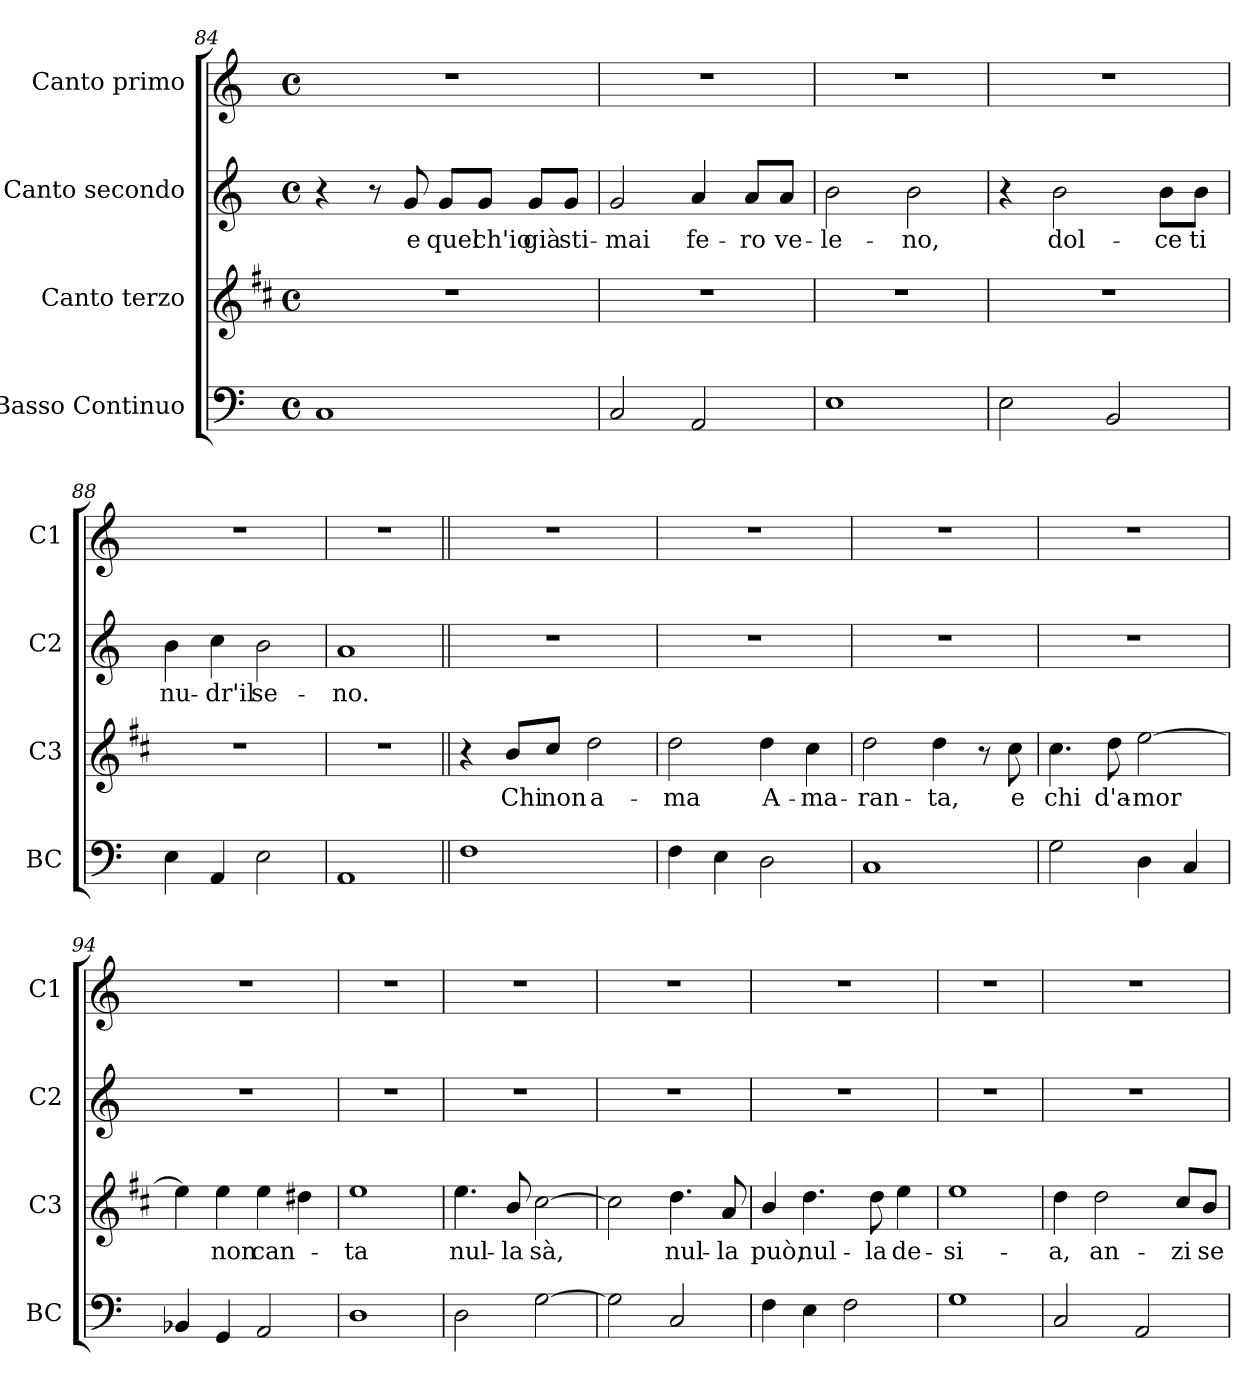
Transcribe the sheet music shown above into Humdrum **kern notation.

**kern	**kern	**text	**text	**text	**kern	**text	**kern
*part4	*part3	*part3	*part3	*part3	*part2	*part2	*part1
*staff4	*staff3	*staff3	*staff3	*staff3	*staff2	*staff2	*staff1
*I"Basso Continuo	*I"Canto terzo	*	*	*	*I"Canto secondo	*	*I"Canto primo
*I'BC	*I'C3	*	*	*	*I'C2	*	*I'C1
!!LO:LB:g=z
*clefF4	*clefG2	*	*	*	*clefG2	*	*clefG2
*	*ITrd1c2	*	*	*	*	*	*
*k[]	*k[]	*	*	*	*k[]	*	*k[]
*C:	*C:	*	*	*	*C:	*	*C:
*M4/4	*M4/4	*	*	*	*M4/4	*	*M4/4
*met(c)	*met(c)	*	*	*	*met(c)	*	*met(c)
=84	=84	=84	=84	=84	=84	=84	=84
1C	1r	.	.	.	4r	.	1r
.	.	.	.	.	8r	.	.
!	!	!	!	!	!	!LO:LY:b	!
.	.	.	.	.	8g/	e	.
!	!	!	!	!	!	!LO:LY:b	!
.	.	.	.	.	8g/L	quel	.
!	!	!	!	!	!	!LO:LY:b	!
.	.	.	.	.	8g/J	ch'io	.
!	!	!	!	!	!	!LO:LY:b	!
.	.	.	.	.	8g/L	già	.
!	!	!	!	!	!	!LO:LY:b	!
.	.	.	.	.	8g/J	sti-	.
=85	=85	=85	=85	=85	=85	=85	=85
!	!	!	!	!	!	!LO:LY:b	!
2C/	1r	.	.	.	2g/	-mai	1r
!	!	!	!	!	!	!LO:LY:b	!
2AA/	.	.	.	.	4a/	fe-	.
!	!	!	!	!	!	!LO:LY:b	!
.	.	.	.	.	8a/L	-ro	.
!	!	!	!	!	!	!LO:LY:b	!
.	.	.	.	.	8a/J	ve-	.
=86	=86	=86	=86	=86	=86	=86	=86
!	!	!	!	!	!	!LO:LY:b	!
1E	1r	.	.	.	2b\	-le-	1r
!	!	!	!	!	!	!LO:LY:b	!
.	.	.	.	.	2b\	-no,	.
=87	=87	=87	=87	=87	=87	=87	=87
2E\	1r	.	.	.	4r	.	1r
!	!	!	!	!	!	!LO:LY:b	!
.	.	.	.	.	2b\	dol-	.
2BB/	.	.	.	.	.	.	.
!	!	!	!	!	!	!LO:LY:b	!
.	.	.	.	.	8b\L	-ce	.
!	!	!	!	!	!	!LO:LY:b	!
.	.	.	.	.	8b\J	ti	.
=88	=88	=88	=88	=88	=88	=88	=88
!	!	!	!	!	!	!LO:LY:b	!
4E\	1r	.	.	.	4b\	nu-	1r
!	!	!	!	!	!	!LO:LY:b	!
4AA/	.	.	.	.	4cc\	-dr'il	.
!	!	!	!	!	!	!LO:LY:b	!
2E\	.	.	.	.	2b\	se-	.
=89	=89	=89	=89	=89	=89	=89	=89
!	!	!	!	!	!	!LO:LY:b	!
1AA	1r	.	.	.	1a	-no.	1r
!!LO:LB:g=z
=90||	=90||	=90||	=90||	=90||	=90||	=90||	=90||
!	!	!	!	!LO:LY:a	!	!	!
1F	4r	.	.	Armilla	1r	.	1r
!	!	!LO:LY:b	!	!	!	!	!
.	8a/L	Chi	.	.	.	.	.
!	!	!LO:LY:b	!	!	!	!	!
.	8b/J	non	.	.	.	.	.
!	!	!LO:LY:b	!	!	!	!	!
.	2cc\	a-	.	.	.	.	.
=91	=91	=91	=91	=91	=91	=91	=91
!	!	!LO:LY:b	!	!	!	!	!
4F\	2cc\	-ma	.	.	1r	.	1r
4E\	.	.	.	.	.	.	.
!	!	!LO:LY:b	!	!	!	!	!
2D\	4cc\	A-	.	.	.	.	.
!	!	!LO:LY:b	!	!	!	!	!
.	4b\	-ma-	.	.	.	.	.
=92	=92	=92	=92	=92	=92	=92	=92
!	!	!LO:LY:b	!	!	!	!	!
1C	2cc\	-ran-	.	.	1r	.	1r
!	!	!LO:LY:b	!	!	!	!	!
.	4cc\	-ta,	.	.	.	.	.
.	8r	.	.	.	.	.	.
!	!	!LO:LY:b	!	!	!	!	!
.	8b\	e	.	.	.	.	.
=93	=93	=93	=93	=93	=93	=93	=93
!	!	!LO:LY:b	!	!	!	!	!
2G\	4.b\	chi	.	.	1r	.	1r
!	!	!LO:LY:b	!	!	!	!	!
.	8cc\	d'a-	.	.	.	.	.
!	!	!LO:LY:b	!	!	!	!	!
4D\	[2dd\	-mor	.	.	.	.	.
4C/	.	.	.	.	.	.	.
=94	=94	=94	=94	=94	=94	=94	=94
4BB-X/	4dd\]	.	.	.	1r	.	1r
!	!	!LO:LY:b	!	!	!	!	!
4GG/	4dd\	non	.	.	.	.	.
!	!	!LO:LY:b	!	!	!	!	!
2AA/	4dd\	can-	.	.	.	.	.
.	4cc#X\	.	.	.	.	.	.
=95	=95	=95	=95	=95	=95	=95	=95
!	!	!LO:LY:b	!	!	!	!	!
1D	1dd	-ta	.	.	1r	.	1r
=96	=96	=96	=96	=96	=96	=96	=96
!	!	!LO:LY:b	!	!	!	!	!
2D\	4.dd\	nul-	.	.	1r	.	1r
!	!	!LO:LY:b	!	!	!	!	!
.	8a/	-la	.	.	.	.	.
!	!	!LO:LY:b	!	!	!	!	!
[2G\	[2b\	sà,	.	.	.	.	.
!!LO:LB:g=z
=97	=97	=97	=97	=97	=97	=97	=97
2G\]	2b\]	.	.	.	1r	.	1r
!	!	!LO:LY:b	!	!	!	!	!
2C/	4.cc\	nul-	.	.	.	.	.
!	!	!LO:LY:b	!	!	!	!	!
.	8g/	-la	.	.	.	.	.
=98	=98	=98	=98	=98	=98	=98	=98
!	!	!LO:LY:b	!	!	!	!	!
4F\	4a/	può,	.	.	1r	.	1r
!	!	!LO:LY:b	!	!	!	!	!
4E\	4.cc\	nul-	.	.	.	.	.
2F\	.	.	.	.	.	.	.
!	!	!LO:LY:b	!	!	!	!	!
.	8cc\	-la	.	.	.	.	.
!	!	!LO:LY:b	!	!	!	!	!
.	4dd\	de-	.	.	.	.	.
=99	=99	=99	=99	=99	=99	=99	=99
!	!	!LO:LY:b	!	!	!	!	!
1G	1dd	-si-	.	.	1r	.	1r
=100	=100	=100	=100	=100	=100	=100	=100
!	!	!LO:LY:b	!	!	!	!	!
2C/	4cc\	-a,	.	.	1r	.	1r
!	!	!LO:LY:b	!	!	!	!	!
.	2cc\	an-	.	.	.	.	.
2AA/	.	.	.	.	.	.	.
!	!	!LO:LY:b	!	!	!	!	!
.	8b/L	-zi	.	.	.	.	.
!	!	!LO:LY:b	!	!	!	!	!
.	8a/J	se	.	.	.	.	.
=	=	=	=	=	=	=	=
*-	*-	*-	*-	*-	*-	*-	*-
